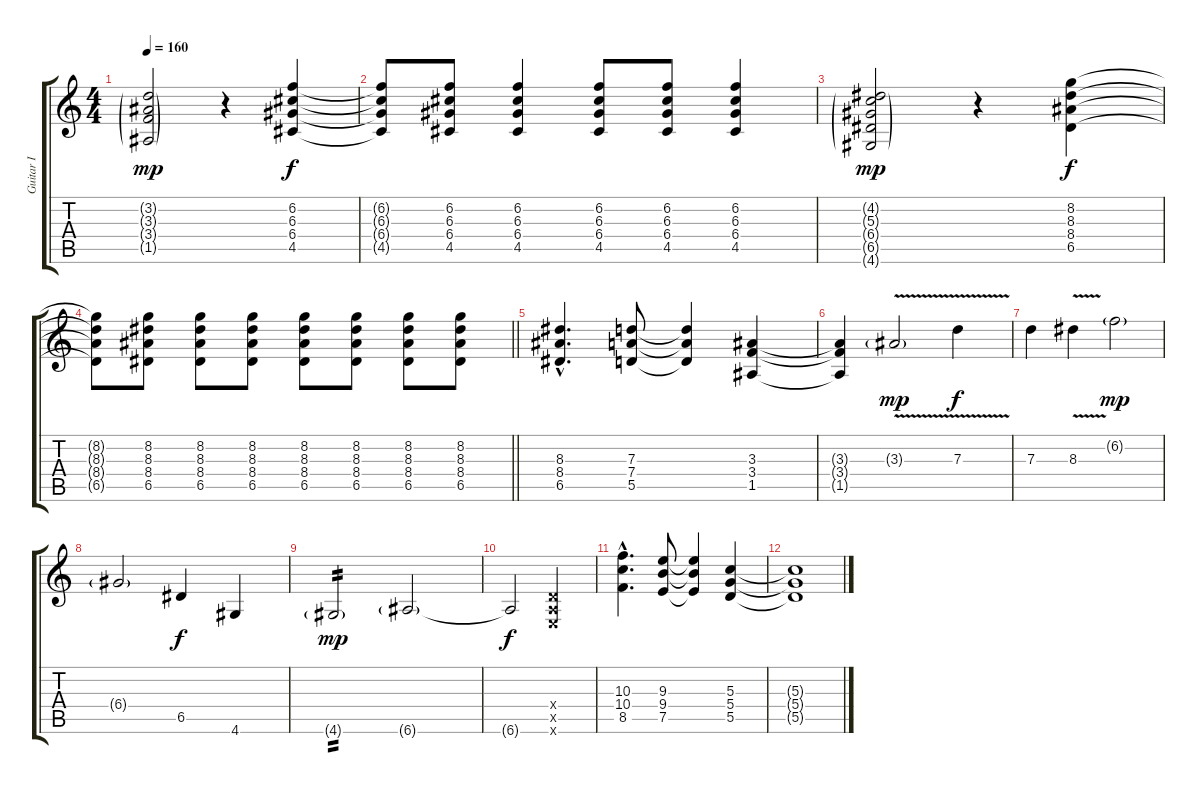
\track ("Guitar I" "Guitar I") {instrument distortionguitar}
\staff {score tabs}
\tuning (E4 B3 G3 D3 A2 E2) {hide}
\ts (4 4)
\tempo 160
\clef g2
\ks c
(3.2{g} 3.3{g} 3.4{g} 1.5{g}).2{dy mp} r.4 (6.2 6.3 6.4 4.5).4{dy f} |
(6.2{t} 6.3{t} 6.4{t} 4.5{t}).8 (6.2 6.3 6.4 4.5).8 (6.2 6.3 6.4 4.5).4 (6.2 6.3 6.4 4.5).8 (6.2 6.3 6.4 4.5).8 (6.2 6.3 6.4 4.5).4 |
(4.2{g} 5.3{g} 6.4{g} 6.5{g} 4.6{g}).2{dy mp} r.4 (8.2 8.3 8.4 6.5).4{dy f} |
\barLineRight lightlight
(8.2{t} 8.3{t} 8.4{t} 6.5{t}).8 (8.2 8.3 8.4 6.5).8 (8.2 8.3 8.4 6.5).8 (8.2 8.3 8.4 6.5).8 (8.2 8.3 8.4 6.5).8 (8.2 8.3 8.4 6.5).8 (8.2 8.3 8.4 6.5).8 (8.2 8.3 8.4 6.5).8 |
(8.3{hac} 8.4{hac} 6.5{hac}).4{d} (7.3 7.4 5.5).8 (7.3{t} 7.4{t} 5.5{t}).4 (3.3 3.4 1.5).4 |
(3.3{t} 3.4{t} 1.5{t}).4 3.3{v g}.2{dy mp} 7.3{v}.4{dy f} |
7.3.4 8.3{v}.4 6.2{g}.2{dy mp} |
6.4{g}.2 6.5.4{dy f} 4.6.4 |
4.6{g}.2{tp 2 dy mp} 6.6{g}.2 |
6.6{t}.2{dy f} (0.4{x} 0.5{x} 0.6{x}).2 |
(10.3{hac} 10.4{hac} 8.5{hac}).4{d} (9.3 9.4 7.5).8 (9.3{t} 9.4{t} 7.5{t}).4 (5.3 5.4 5.5).4 |
(5.3{t} 5.4{t} 5.5{t}).1
